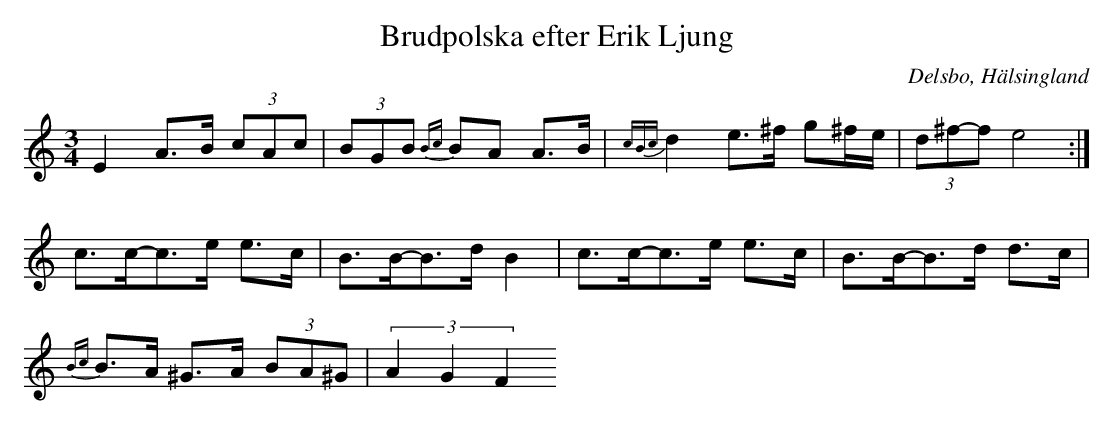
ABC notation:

X:1
T: Brudpolska efter Erik Ljung
O: Delsbo, Hälsingland
M: 3/4
L: 1/8
K: Am
E2 A>B (3cAc| (3BGB {Bc}BA A>B|{cBc}d2 e>^f g^f/e/|(3d^f-f e4 :|
c>c-c>e e>c|B>B-B>d B2|c>c-c>e e>c|B>B-B>d d>c|
{Bc}B>A ^G>A (3BA^G|(3A2G2F2
